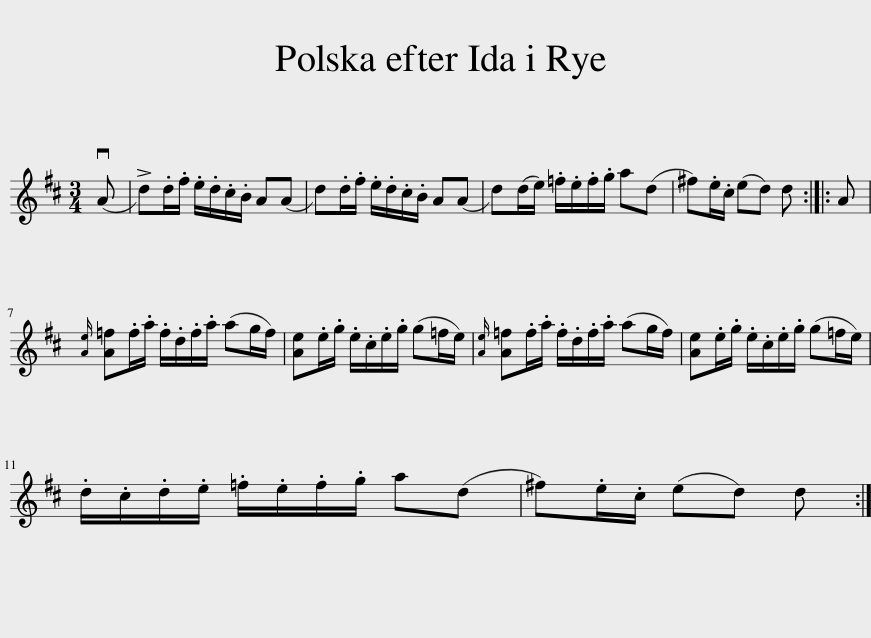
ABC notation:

X:1
L:1/8
M:3/4
I:linebreak $
K:D
V:1 treble
V:1
 (vA | !>!d).d/.f/ .e/.d/.c/.B/ A(A | d).d/.f/ .e/.d/.c/.B/ A(A | d)(d/e/) .=f/.e/.f/.g/ a(d | ^f).e/.c/ (ed) d :: %5
 A |${[Ae]} [A=f].f/.a/ .f/.d/.f/.a/ (ag/f/) | [Ae].e/.g/ .e/.c/.e/.g/ (g=f/e/) |{[Ae]} [A=f].f/.a/ .f/.d/.f/.a/ (ag/f/) | [Ae].e/.g/ .e/.c/.e/.g/ (g=f/e/) |$ %10
 .d/.c/.d/.e/ .=f/.e/.f/.g/ a(d | ^f).e/.c/ (ed) d :| %12
